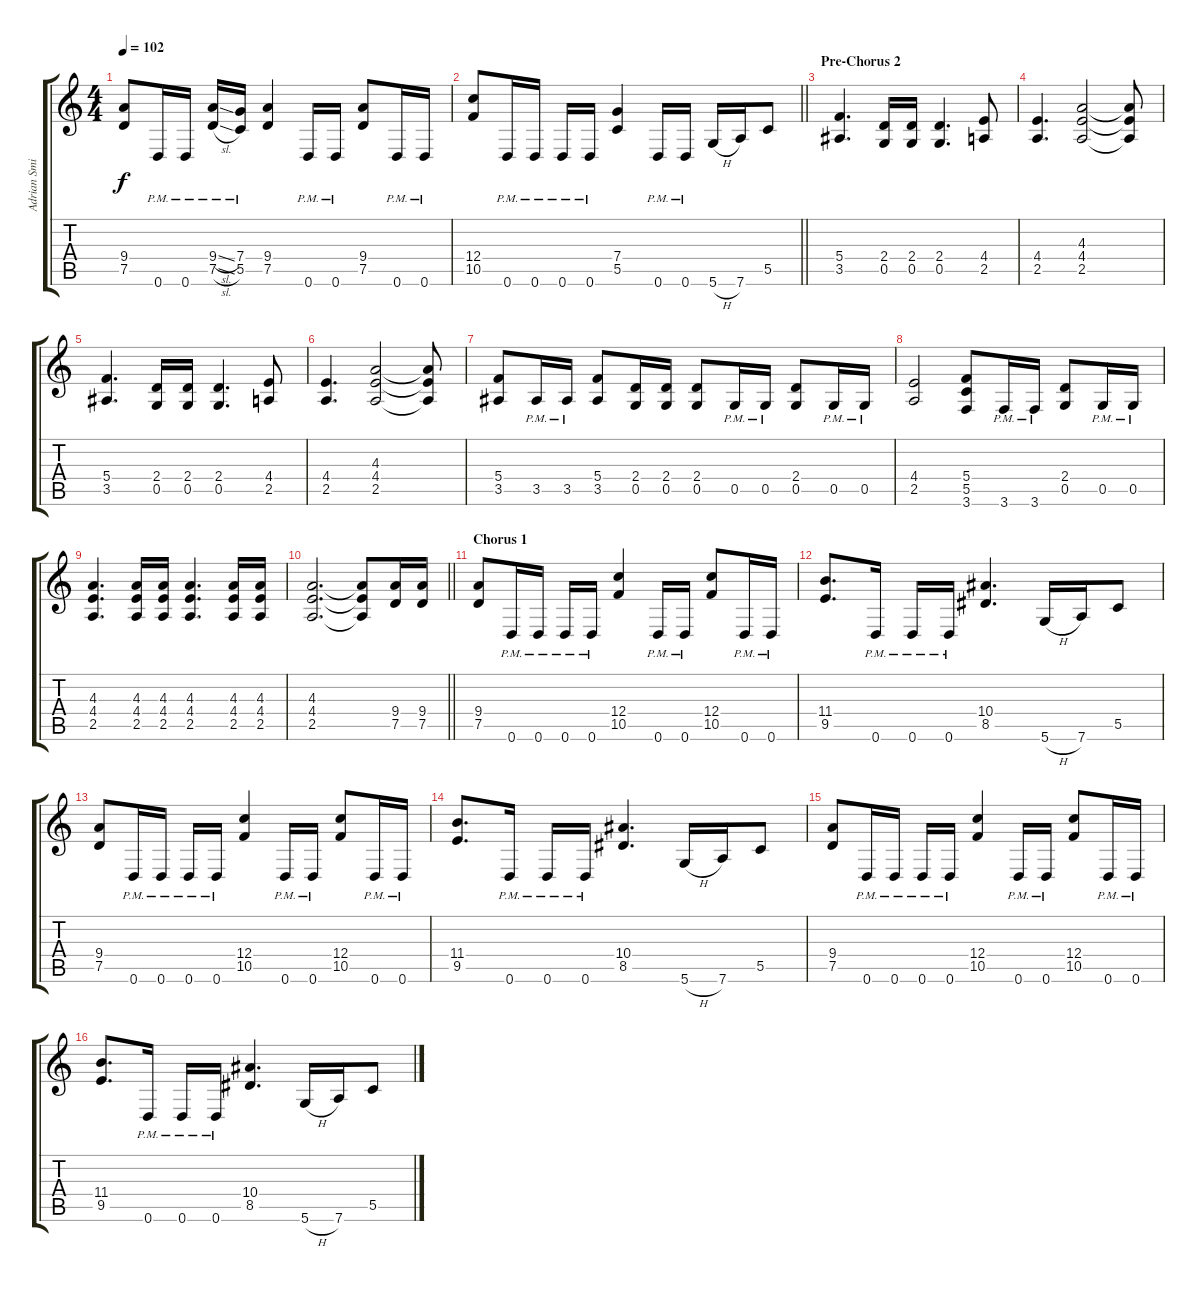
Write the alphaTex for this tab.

\track ("Adrian Smith" "Adrian Smi") {instrument overdrivenguitar}
\staff {score tabs}
\tuning (D4 A3 F3 C3 G2 D2) {hide}
\ts (4 4)
\tempo 102
\clef g2
\ks c
(9.4 7.5).8{dy f} 0.6{pm}.16 0.6{pm}.16 (9.4{sl pm} 7.5{sl pm}).16 (7.4{pm} 5.5{pm}).16 (9.4 7.5).4 0.6{pm}.16 0.6{pm}.16 (9.4 7.5).8 0.6{pm}.16 0.6{pm}.16 |
\barLineRight lightlight
(12.4 10.5).8 0.6{pm}.16 0.6{pm}.16 0.6{pm}.16 0.6{pm}.16 (7.4 5.5).4 0.6{pm}.16 0.6{pm}.16 5.6{h}.16 7.6.16 5.5.8 |
\section ("" "Pre-Chorus 2")
(5.4 3.5).4{d} (2.4 0.5).16 (2.4 0.5).16 (2.4 0.5).4{d} (4.4 2.5).8 |
(4.4 2.5).4{d} (4.3 4.4 2.5).2 (4.3{t} 4.4{t} 2.5{t}).8 |
(5.4 3.5).4{d} (2.4 0.5).16 (2.4 0.5).16 (2.4 0.5).4{d} (4.4 2.5).8 |
(4.4 2.5).4{d} (4.3 4.4 2.5).2 (4.3{t} 4.4{t} 2.5{t}).8 |
(5.4 3.5).8 3.5{pm}.16 3.5{pm}.16 (5.4 3.5).8 (2.4 0.5).16 (2.4 0.5).16 (2.4 0.5).8 0.5{pm}.16 0.5{pm}.16 (2.4 0.5).8 0.5{pm}.16 0.5{pm}.16 |
(4.4 2.5).2 (5.4 5.5 3.6).8 3.6{pm}.16 3.6{pm}.16 (2.4 0.5).8 0.5{pm}.16 0.5{pm}.16 |
(4.3 4.4 2.5).4{d} (4.3 4.4 2.5).16 (4.3 4.4 2.5).16 (4.3 4.4 2.5).4{d} (4.3 4.4 2.5).16 (4.3 4.4 2.5).16 |
\barLineRight lightlight
(4.3 4.4 2.5).2{d} (4.3{t} 4.4{t} 2.5{t}).8 (9.4 7.5).16 (9.4 7.5).16 |
\section ("" "Chorus 1")
(9.4 7.5).8 0.6{pm}.16 0.6{pm}.16 0.6{pm}.16 0.6{pm}.16 (12.4 10.5).4 0.6{pm}.16 0.6{pm}.16 (12.4 10.5).8 0.6{pm}.16 0.6{pm}.16 |
(11.4 9.5).8{d} 0.6{pm}.16 0.6{pm}.16 0.6{pm}.16 (10.4 8.5).4{d} 5.6{h}.16 7.6.16 5.5.8 |
(9.4 7.5).8 0.6{pm}.16 0.6{pm}.16 0.6{pm}.16 0.6{pm}.16 (12.4 10.5).4 0.6{pm}.16 0.6{pm}.16 (12.4 10.5).8 0.6{pm}.16 0.6{pm}.16 |
(11.4 9.5).8{d} 0.6{pm}.16 0.6{pm}.16 0.6{pm}.16 (10.4 8.5).4{d} 5.6{h}.16 7.6.16 5.5.8 |
(9.4 7.5).8 0.6{pm}.16 0.6{pm}.16 0.6{pm}.16 0.6{pm}.16 (12.4 10.5).4 0.6{pm}.16 0.6{pm}.16 (12.4 10.5).8 0.6{pm}.16 0.6{pm}.16 |
(11.4 9.5).8{d} 0.6{pm}.16 0.6{pm}.16 0.6{pm}.16 (10.4 8.5).4{d} 5.6{h}.16 7.6.16 5.5.8
